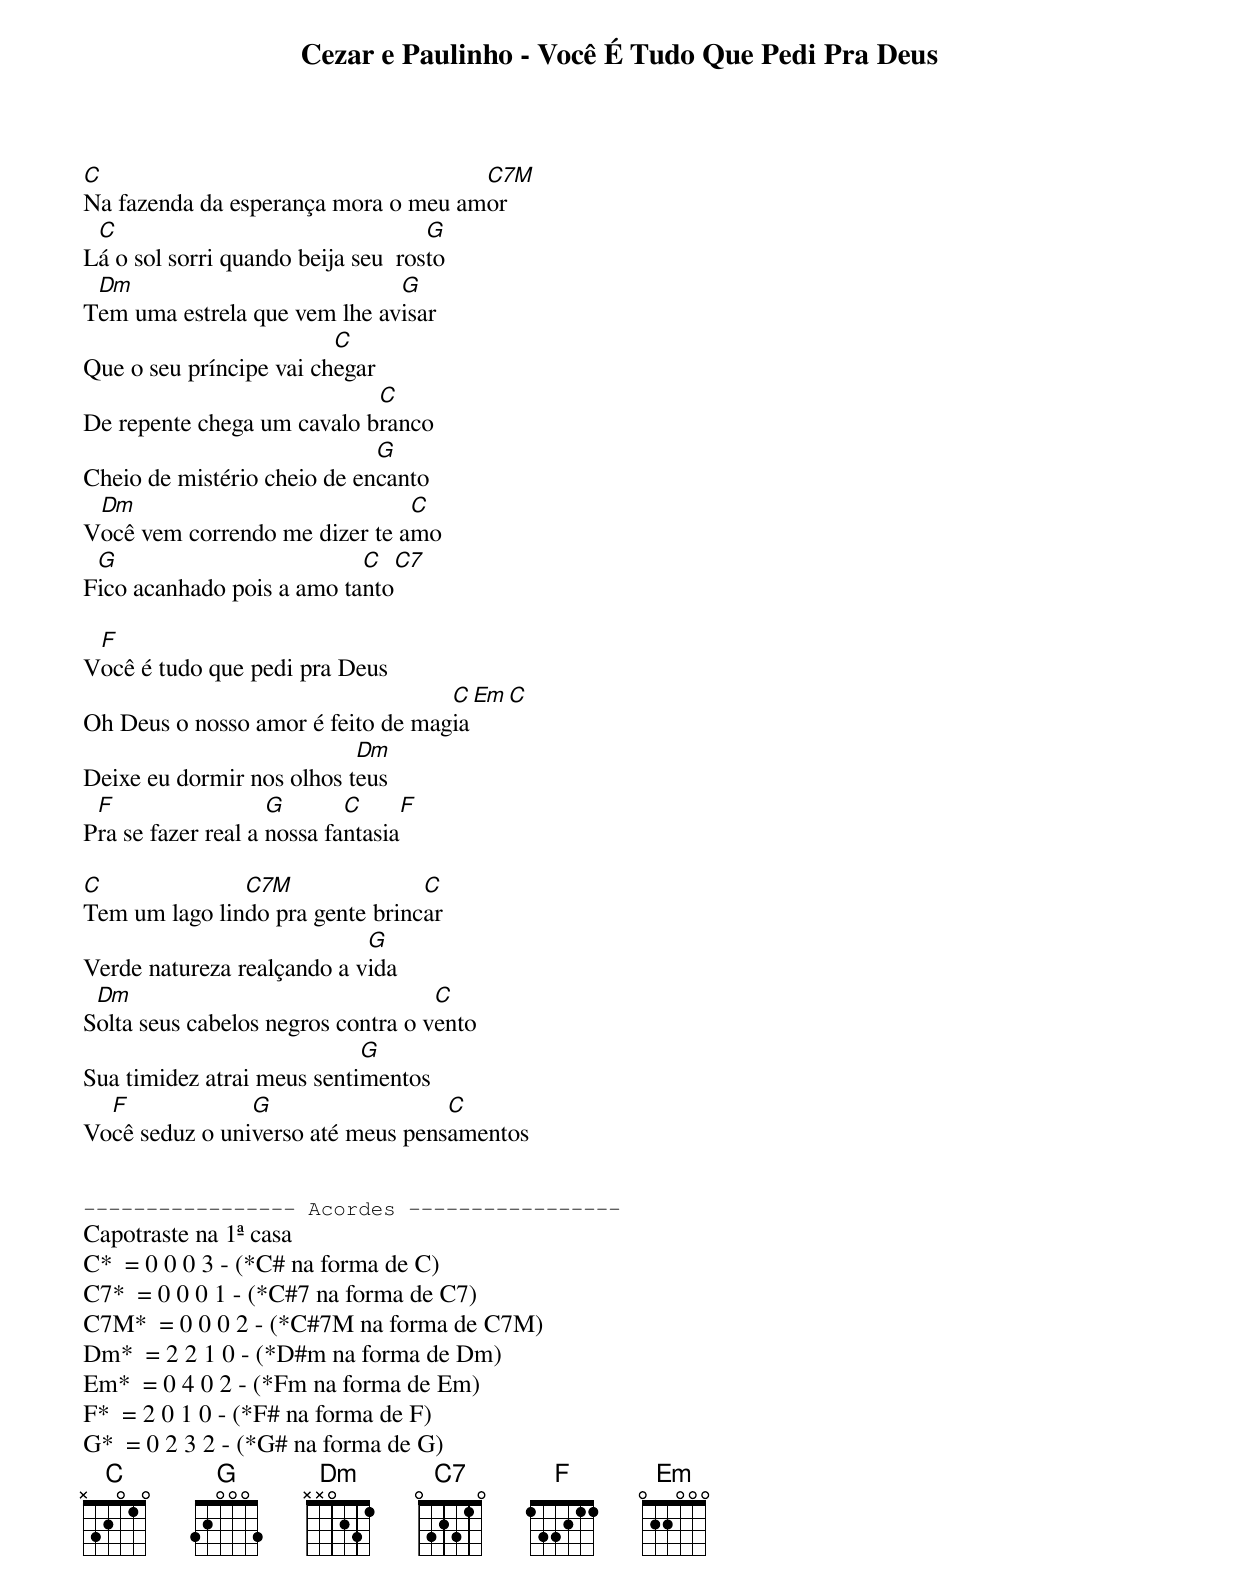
Cezar e Paulinho - Você É Tudo Que Pedi Pra Deus

C                                    C7M
Na fazenda da esperança mora o meu amor
 C                                  G
Lá o sol sorri quando beija seu  rosto
 Dm                           G
Tem uma estrela que vem lhe avisar
                         C
Que o seu príncipe vai chegar
                            C
De repente chega um cavalo branco
                             G
Cheio de mistério cheio de encanto
 Dm                            C
Você vem correndo me dizer te amo
 G                         C    C7
Fico acanhado pois a amo tanto

 F
Você é tudo que pedi pra Deus
                                   C  Em  C
Oh Deus o nosso amor é feito de magia
                           Dm
Deixe eu dormir nos olhos teus
 F                  G       C     F
Pra se fazer real a nossa fantasia

C              C7M               C
Tem um lago lindo pra gente brincar
                            G
Verde natureza realçando a vida
 Dm                                 C
Solta seus cabelos negros contra o vento
                            G
Sua timidez atrai meus sentimentos
  F             G                  C
Você seduz o universo até meus pensamentos


----------------- Acordes -----------------
Capotraste na 1ª casa
C*  = 0 0 0 3 - (*C# na forma de C)
C7*  = 0 0 0 1 - (*C#7 na forma de C7)
C7M*  = 0 0 0 2 - (*C#7M na forma de C7M)
Dm*  = 2 2 1 0 - (*D#m na forma de Dm)
Em*  = 0 4 0 2 - (*Fm na forma de Em)
F*  = 2 0 1 0 - (*F# na forma de F)
G*  = 0 2 3 2 - (*G# na forma de G)
